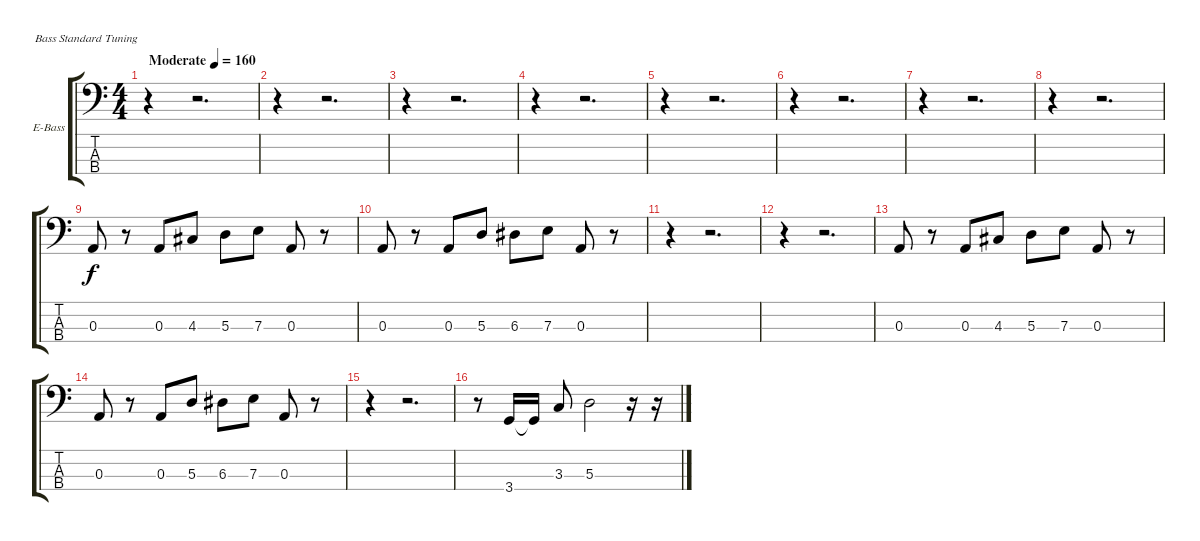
\bracketExtendMode groupsimilarinstruments
\firstSystemTrackNameOrientation horizontal
\otherSystemsTrackNameOrientation horizontal
\track ("Bass" "E-Bass") {instrument electricbassfinger}
\staff {score tabs}
\tuning (G2 D2 A1 E1)
\ts (4 4)
\beaming (8 2 2 2 2)
\tempo (160 "Moderate")
\clef f4
\ks c
r.4{dy f instrument electricbassfinger} r.2{d} |
r.4 r.2{d} |
r.4 r.2{d} |
r.4 r.2{d} |
r.4 r.2{d} |
r.4 r.2{d} |
r.4 r.2{d} |
r.4 r.2{d} |
0.3.8 r.8 0.3.8 4.3.8 5.3.8 7.3.8 0.3.8 r.8 |
0.3.8 r.8 0.3.8 5.3.8 6.3.8 7.3.8 0.3.8 r.8 |
r.4 r.2{d} |
r.4 r.2{d} |
0.3.8 r.8 0.3.8 4.3.8 5.3.8 7.3.8 0.3.8 r.8 |
0.3.8 r.8 0.3.8 5.3.8 6.3.8 7.3.8 0.3.8 r.8 |
r.4 r.2{d} |
r.8 3.4.16 3.4{t}.16 3.3.8 5.3.2 r.16 r.16
